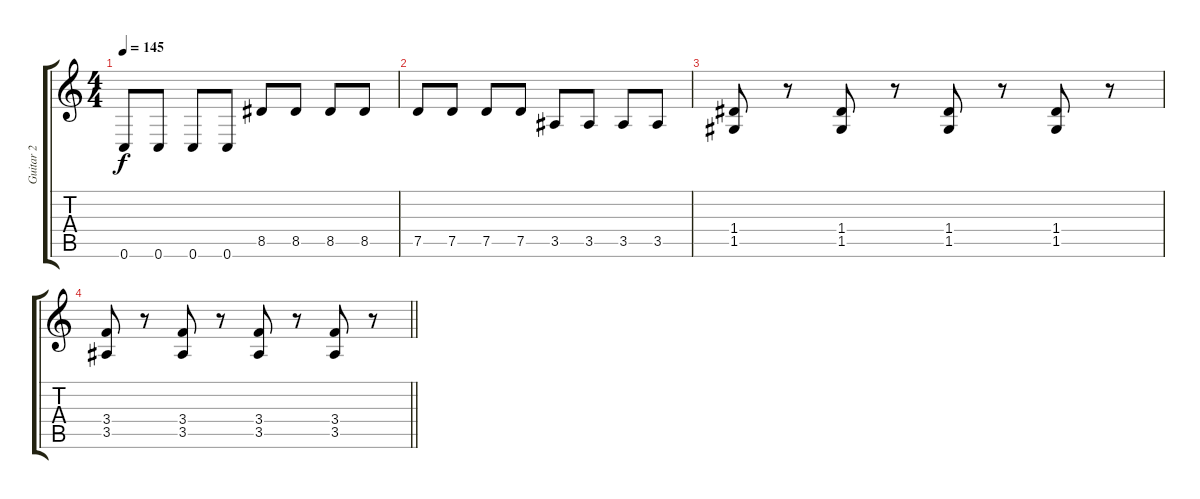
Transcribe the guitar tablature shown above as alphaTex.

\track ("Guitar 2" "Guitar 2") {instrument distortionguitar}
\staff {score tabs}
\tuning (E4 B3 G3 D3 G2 C2) {hide}
\ts (4 4)
\tempo 145
\clef g2
\ks c
0.6.8{dy f} 0.6.8 0.6.8 0.6.8 8.5.8 8.5.8 8.5.8 8.5.8 |
7.5.8 7.5.8 7.5.8 7.5.8 3.5.8 3.5.8 3.5.8 3.5.8 |
(1.4 1.5).8 r.8 (1.4 1.5).8 r.8 (1.4 1.5).8 r.8 (1.4 1.5).8 r.8 |
\barLineRight lightlight
(3.4 3.5).8 r.8 (3.4 3.5).8 r.8 (3.4 3.5).8 r.8 (3.4 3.5).8 r.8
